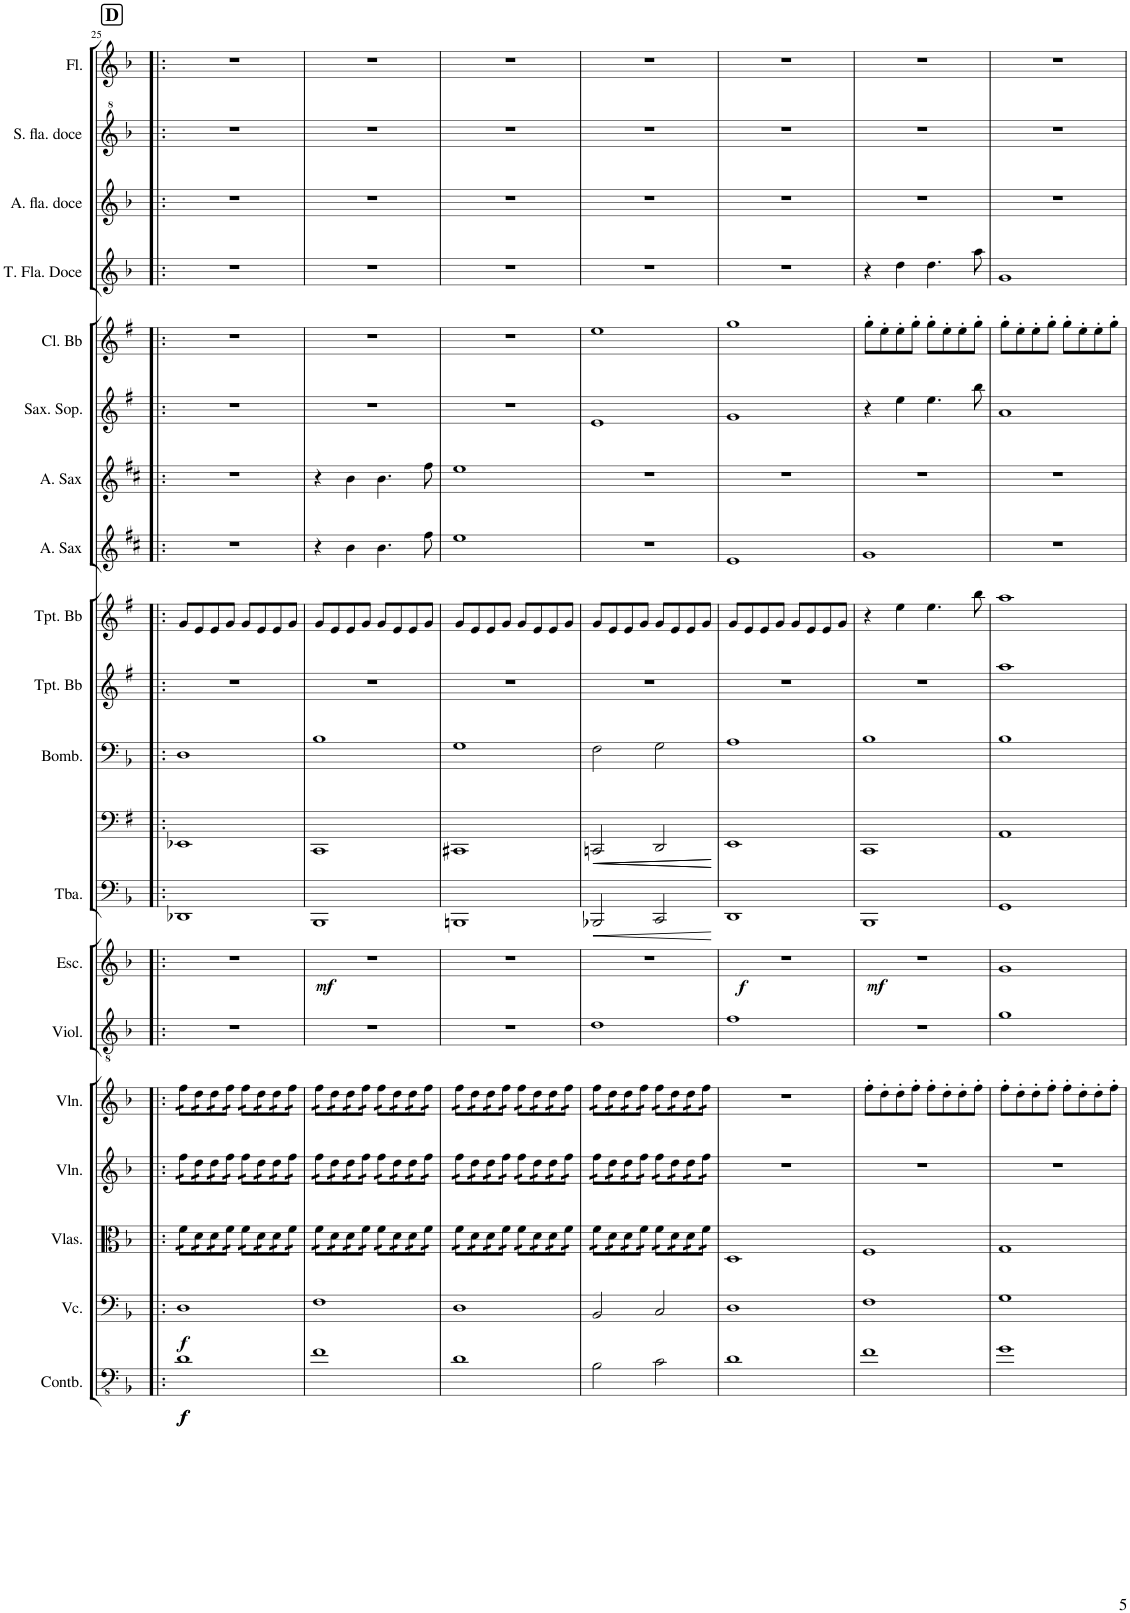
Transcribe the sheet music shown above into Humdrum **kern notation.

**kern	**dynam	**kern	**dynam	**kern	**kern	**kern	**kern	**kern	**dynam	**kern	**dynam	**kern	**dynam	**kern	**kern	**kern	**kern	**kern	**kern	**kern	**kern	**kern	**kern	**kern
*part20	*part20	*part19	*part19	*part18	*part17	*part16	*part15	*part14	*part14	*part13	*part13	*part12	*part12	*part11	*part10	*part9	*part8	*part7	*part6	*part5	*part4	*part3	*part2	*part1
*staff20	*staff20	*staff19	*staff19	*staff18	*staff17	*staff16	*staff15	*staff14	*staff14	*staff13	*staff13	*staff12	*staff12	*staff11	*staff10	*staff9	*staff8	*staff7	*staff6	*staff5	*staff4	*staff3	*staff2	*staff1
*I"Contrabaixo	*	*I"Violoncelo	*	*I"Violas	*I"Violino	*I"Violino	*I"Violão	*I"Escaleta	*	*I"Tuba	*	*I"Tuba em Bb	*	*I"Bombardino	*I"Trompete Bb	*I"Trompete Bb	*I"Saxofone Alto	*I"Saxofone Alto	*I"Saxofone Soprano	*I"Clarineta Bb	*I"Flauta doce Tenor	*I"Flauta doce Contralto	*I"Flauta doce Soprano	*I"Flauta
*I'Contb.	*	*I'Vc.	*	*I'Vlas.	*I'Vln.	*I'Vln.	*I'Viol.	*I'Esc.	*	*I'Tba.	*	*I'Tba	*	*I'Bomb.	*I'Tpt. Bb	*I'Tpt. Bb	*	*	*I'Sax. Sop.	*I'Cl. Bb	*	*	*	*I'Fl.
!!LO:PB:g=z
*clefFv4	*	*clefF4	*	*clefC3	*clefG2	*clefG2	*clefGv2	*clefG2	*	*clefF4	*	*clefF4	*	*clefF4	*clefG2	*clefG2	*clefG2	*clefG2	*clefG2	*clefG2	*clefG2	*clefG2	*clefG^2	*clefG2
*	*	*	*	*	*	*	*	*	*	*	*	*	*	*	*Trd1c2	*Trd1c2	*Trd5c9	*Trd5c9	*Trd1c2	*Trd1c2	*	*	*	*
*k[b-]	*	*k[b-]	*	*k[b-]	*k[b-]	*k[b-]	*k[b-]	*k[b-]	*	*k[b-]	*	*k[f#]	*	*k[b-]	*k[f#]	*k[f#]	*k[f#c#]	*k[f#c#]	*k[f#]	*k[f#]	*k[b-]	*k[b-]	*k[b-]	*k[b-]
*M4/4	*	*M4/4	*	*M4/4	*M4/4	*M4/4	*M4/4	*M4/4	*	*M4/4	*	*M4/4	*	*M4/4	*M4/4	*M4/4	*M4/4	*M4/4	*M4/4	*M4/4	*M4/4	*M4/4	*M4/4	*M4/4
!!LO:REH:place=s1:a:B:cj:fs=14:t=D
=25!|:	=25!|:	=25!|:	=25!|:	=25!|:	=25!|:	=25!|:	=25!|:	=25!|:	=25!|:	=25!|:	=25!|:	=25!|:	=25!|:	=25!|:	=25!|:	=25!|:	=25!|:	=25!|:	=25!|:	=25!|:	=25!|:	=25!|:	=25!|:	=25!|:
!	!LO:DY:b	!	!	!	!	!	!	!	!	!	!	!	!	!	!	!	!	!	!	!	!	!	!	!
!	!LO:DY:n=1:b	!	!LO:DY:b	!	!	!	!	!	!	!	!	!	!	!	!	!	!	!	!	!	!	!	!	!
*	*	*	*	*tremolo	*	*	*	*	*	*	*	*	*	*	*	*	*	*	*	*	*	*	*	*
*	*	*	*	*	*tremolo	*	*	*	*	*	*	*	*	*	*	*	*	*	*	*	*	*	*	*
*	*	*	*	*	*	*tremolo	*	*	*	*	*	*	*	*	*	*	*	*	*	*	*	*	*	*
1D	f f	1D	f	16f\LL	16ff\LL	16ff\LL	1r	1r	.	1DD-X	.	1EE-X	.	1D	1r	8g/L	1r	1r	1r	1r	1r	1r	1r	1r
.	.	.	.	16f\	16ff\	16ff\	.	.	.	.	.	.	.	.	.	.	.	.	.	.	.	.	.	.
.	.	.	.	16d\	16dd\	16dd\	.	.	.	.	.	.	.	.	.	8e/	.	.	.	.	.	.	.	.
.	.	.	.	16d\	16dd\	16dd\	.	.	.	.	.	.	.	.	.	.	.	.	.	.	.	.	.	.
.	.	.	.	16d\	16dd\	16dd\	.	.	.	.	.	.	.	.	.	8e/	.	.	.	.	.	.	.	.
.	.	.	.	16d\	16dd\	16dd\	.	.	.	.	.	.	.	.	.	.	.	.	.	.	.	.	.	.
.	.	.	.	16f\	16ff\	16ff\	.	.	.	.	.	.	.	.	.	8g/J	.	.	.	.	.	.	.	.
.	.	.	.	16f\JJ	16ff\JJ	16ff\JJ	.	.	.	.	.	.	.	.	.	.	.	.	.	.	.	.	.	.
.	.	.	.	16f\LL	16ff\LL	16ff\LL	.	.	.	.	.	.	.	.	.	8g/L	.	.	.	.	.	.	.	.
.	.	.	.	16f\	16ff\	16ff\	.	.	.	.	.	.	.	.	.	.	.	.	.	.	.	.	.	.
.	.	.	.	16d\	16dd\	16dd\	.	.	.	.	.	.	.	.	.	8e/	.	.	.	.	.	.	.	.
.	.	.	.	16d\	16dd\	16dd\	.	.	.	.	.	.	.	.	.	.	.	.	.	.	.	.	.	.
.	.	.	.	16d\	16dd\	16dd\	.	.	.	.	.	.	.	.	.	8e/	.	.	.	.	.	.	.	.
.	.	.	.	16d\	16dd\	16dd\	.	.	.	.	.	.	.	.	.	.	.	.	.	.	.	.	.	.
.	.	.	.	16f\	16ff\	16ff\	.	.	.	.	.	.	.	.	.	8g/J	.	.	.	.	.	.	.	.
.	.	.	.	16f\JJ	16ff\JJ	16ff\JJ	.	.	.	.	.	.	.	.	.	.	.	.	.	.	.	.	.	.
=26	=26	=26	=26	=26	=26	=26	=26	=26	=26	=26	=26	=26	=26	=26	=26	=26	=26	=26	=26	=26	=26	=26	=26	=26
!	!	!	!	!	!	!	!	!	!LO:DY:b	!	!	!	!	!	!	!	!	!	!	!	!	!	!	!
1F	.	1F	.	16f\LL	16ff\LL	16ff\LL	1r	1r	mf	1BBB-	.	1CC	.	1B-	1r	8g/L	4r	4r	1r	1r	1r	1r	1r	1r
.	.	.	.	16f\	16ff\	16ff\	.	.	.	.	.	.	.	.	.	.	.	.	.	.	.	.	.	.
.	.	.	.	16d\	16dd\	16dd\	.	.	.	.	.	.	.	.	.	8e/	.	.	.	.	.	.	.	.
.	.	.	.	16d\	16dd\	16dd\	.	.	.	.	.	.	.	.	.	.	.	.	.	.	.	.	.	.
.	.	.	.	16d\	16dd\	16dd\	.	.	.	.	.	.	.	.	.	8e/	4b\	4b\	.	.	.	.	.	.
.	.	.	.	16d\	16dd\	16dd\	.	.	.	.	.	.	.	.	.	.	.	.	.	.	.	.	.	.
.	.	.	.	16f\	16ff\	16ff\	.	.	.	.	.	.	.	.	.	8g/J	.	.	.	.	.	.	.	.
.	.	.	.	16f\JJ	16ff\JJ	16ff\JJ	.	.	.	.	.	.	.	.	.	.	.	.	.	.	.	.	.	.
.	.	.	.	16f\LL	16ff\LL	16ff\LL	.	.	.	.	.	.	.	.	.	8g/L	4.b\	4.b\	.	.	.	.	.	.
.	.	.	.	16f\	16ff\	16ff\	.	.	.	.	.	.	.	.	.	.	.	.	.	.	.	.	.	.
.	.	.	.	16d\	16dd\	16dd\	.	.	.	.	.	.	.	.	.	8e/	.	.	.	.	.	.	.	.
.	.	.	.	16d\	16dd\	16dd\	.	.	.	.	.	.	.	.	.	.	.	.	.	.	.	.	.	.
.	.	.	.	16d\	16dd\	16dd\	.	.	.	.	.	.	.	.	.	8e/	.	.	.	.	.	.	.	.
.	.	.	.	16d\	16dd\	16dd\	.	.	.	.	.	.	.	.	.	.	.	.	.	.	.	.	.	.
.	.	.	.	16f\	16ff\	16ff\	.	.	.	.	.	.	.	.	.	8g/J	8ff#\	8ff#\	.	.	.	.	.	.
.	.	.	.	16f\JJ	16ff\JJ	16ff\JJ	.	.	.	.	.	.	.	.	.	.	.	.	.	.	.	.	.	.
=27	=27	=27	=27	=27	=27	=27	=27	=27	=27	=27	=27	=27	=27	=27	=27	=27	=27	=27	=27	=27	=27	=27	=27	=27
1D	.	1D	.	16f\LL	16ff\LL	16ff\LL	1r	1r	.	1BBBn	.	1CC#X	.	1G	1r	8g/L	1ee	1ee	1r	1r	1r	1r	1r	1r
.	.	.	.	16f\	16ff\	16ff\	.	.	.	.	.	.	.	.	.	.	.	.	.	.	.	.	.	.
.	.	.	.	16d\	16dd\	16dd\	.	.	.	.	.	.	.	.	.	8e/	.	.	.	.	.	.	.	.
.	.	.	.	16d\	16dd\	16dd\	.	.	.	.	.	.	.	.	.	.	.	.	.	.	.	.	.	.
.	.	.	.	16d\	16dd\	16dd\	.	.	.	.	.	.	.	.	.	8e/	.	.	.	.	.	.	.	.
.	.	.	.	16d\	16dd\	16dd\	.	.	.	.	.	.	.	.	.	.	.	.	.	.	.	.	.	.
.	.	.	.	16f\	16ff\	16ff\	.	.	.	.	.	.	.	.	.	8g/J	.	.	.	.	.	.	.	.
.	.	.	.	16f\JJ	16ff\JJ	16ff\JJ	.	.	.	.	.	.	.	.	.	.	.	.	.	.	.	.	.	.
.	.	.	.	16f\LL	16ff\LL	16ff\LL	.	.	.	.	.	.	.	.	.	8g/L	.	.	.	.	.	.	.	.
.	.	.	.	16f\	16ff\	16ff\	.	.	.	.	.	.	.	.	.	.	.	.	.	.	.	.	.	.
.	.	.	.	16d\	16dd\	16dd\	.	.	.	.	.	.	.	.	.	8e/	.	.	.	.	.	.	.	.
.	.	.	.	16d\	16dd\	16dd\	.	.	.	.	.	.	.	.	.	.	.	.	.	.	.	.	.	.
.	.	.	.	16d\	16dd\	16dd\	.	.	.	.	.	.	.	.	.	8e/	.	.	.	.	.	.	.	.
.	.	.	.	16d\	16dd\	16dd\	.	.	.	.	.	.	.	.	.	.	.	.	.	.	.	.	.	.
.	.	.	.	16f\	16ff\	16ff\	.	.	.	.	.	.	.	.	.	8g/J	.	.	.	.	.	.	.	.
.	.	.	.	16f\JJ	16ff\JJ	16ff\JJ	.	.	.	.	.	.	.	.	.	.	.	.	.	.	.	.	.	.
=28	=28	=28	=28	=28	=28	=28	=28	=28	=28	=28	=28	=28	=28	=28	=28	=28	=28	=28	=28	=28	=28	=28	=28	=28
!	!	!	!	!	!	!	!	!	!	!	!LO:HP:b	!	!LO:HP:b	!	!	!	!	!	!	!	!	!	!	!
2BB-\	.	2BB-/	.	16f\LL	16ff\LL	16ff\LL	1d	1r	.	2BBB-X/	<	2CCn/	<	2F\	1r	8g/L	1r	1r	1e	1ee	1r	1r	1r	1r
.	.	.	.	16f\	16ff\	16ff\	.	.	.	.	.	.	.	.	.	.	.	.	.	.	.	.	.	.
.	.	.	.	16d\	16dd\	16dd\	.	.	.	.	.	.	.	.	.	8e/	.	.	.	.	.	.	.	.
.	.	.	.	16d\	16dd\	16dd\	.	.	.	.	.	.	.	.	.	.	.	.	.	.	.	.	.	.
.	.	.	.	16d\	16dd\	16dd\	.	.	.	.	.	.	.	.	.	8e/	.	.	.	.	.	.	.	.
.	.	.	.	16d\	16dd\	16dd\	.	.	.	.	.	.	.	.	.	.	.	.	.	.	.	.	.	.
.	.	.	.	16f\	16ff\	16ff\	.	.	.	.	.	.	.	.	.	8g/J	.	.	.	.	.	.	.	.
.	.	.	.	16f\JJ	16ff\JJ	16ff\JJ	.	.	.	.	.	.	.	.	.	.	.	.	.	.	.	.	.	.
!	!	!	!	!	!	!	!	!	!	!	!	!	!LO:HP:b	!	!	!	!	!	!	!	!	!	!	!
2C\	.	2C/	.	16f\LL	16ff\LL	16ff\LL	.	.	.	2CC/	.	2DD/	<	2G\	.	8g/L	.	.	.	.	.	.	.	.
.	.	.	.	16f\	16ff\	16ff\	.	.	.	.	.	.	.	.	.	.	.	.	.	.	.	.	.	.
.	.	.	.	16d\	16dd\	16dd\	.	.	.	.	.	.	.	.	.	8e/	.	.	.	.	.	.	.	.
.	.	.	.	16d\	16dd\	16dd\	.	.	.	.	.	.	.	.	.	.	.	.	.	.	.	.	.	.
.	.	.	.	16d\	16dd\	16dd\	.	.	.	.	.	.	.	.	.	8e/	.	.	.	.	.	.	.	.
.	.	.	.	16d\	16dd\	16dd\	.	.	.	.	.	.	.	.	.	.	.	.	.	.	.	.	.	.
.	.	.	.	16f\	16ff\	16ff\	.	.	.	.	.	.	.	.	.	8g/J	.	.	.	.	.	.	.	.
.	.	.	.	16f\JJ	16ff\JJ	16ff\JJ	.	.	.	.	.	.	.	.	.	.	.	.	.	.	.	.	.	.
*	*	*	*	*	*	*Xtremolo	*	*	*	*	*	*	*	*	*	*	*	*	*	*	*	*	*	*
*	*	*	*	*	*Xtremolo	*	*	*	*	*	*	*	*	*	*	*	*	*	*	*	*	*	*	*
*	*	*	*	*Xtremolo	*	*	*	*	*	*	*	*	*	*	*	*	*	*	*	*	*	*	*	*
.	.	.	.	.	.	.	.	.	.	.	[	.	[ [	.	.	.	.	.	.	.	.	.	.	.
=29	=29	=29	=29	=29	=29	=29	=29	=29	=29	=29	=29	=29	=29	=29	=29	=29	=29	=29	=29	=29	=29	=29	=29	=29
!	!	!	!	!	!	!	!	!	!LO:DY:b	!	!	!	!	!	!	!	!	!	!	!	!	!	!	!
1D	.	1D	.	1D	1r	1r	1f	1r	f	1DD	.	1EE	.	1A	1r	8g/L	1e	1r	1g	1gg	1r	1r	1r	1r
.	.	.	.	.	.	.	.	.	.	.	.	.	.	.	.	8e/	.	.	.	.	.	.	.	.
.	.	.	.	.	.	.	.	.	.	.	.	.	.	.	.	8e/	.	.	.	.	.	.	.	.
.	.	.	.	.	.	.	.	.	.	.	.	.	.	.	.	8g/J	.	.	.	.	.	.	.	.
.	.	.	.	.	.	.	.	.	.	.	.	.	.	.	.	8g/L	.	.	.	.	.	.	.	.
.	.	.	.	.	.	.	.	.	.	.	.	.	.	.	.	8e/	.	.	.	.	.	.	.	.
.	.	.	.	.	.	.	.	.	.	.	.	.	.	.	.	8e/	.	.	.	.	.	.	.	.
.	.	.	.	.	.	.	.	.	.	.	.	.	.	.	.	8g/J	.	.	.	.	.	.	.	.
=30	=30	=30	=30	=30	=30	=30	=30	=30	=30	=30	=30	=30	=30	=30	=30	=30	=30	=30	=30	=30	=30	=30	=30	=30
!	!	!	!	!	!	!	!	!	!LO:DY:b	!	!	!	!	!	!	!	!	!	!	!	!	!	!	!
1F	.	1F	.	1F	1r	8ff'\L	1r	1r	mf	1BBB-	.	1CC	.	1B-	1r	4r	1g	1r	4r	8gg'\L	4r	1r	1r	1r
.	.	.	.	.	.	8dd'\	.	.	.	.	.	.	.	.	.	.	.	.	.	8ee'\	.	.	.	.
.	.	.	.	.	.	8dd'\	.	.	.	.	.	.	.	.	.	4ee\	.	.	4ee\	8ee'\	4dd\	.	.	.
.	.	.	.	.	.	8ff'\J	.	.	.	.	.	.	.	.	.	.	.	.	.	8gg'\J	.	.	.	.
.	.	.	.	.	.	8ff'\L	.	.	.	.	.	.	.	.	.	4.ee\	.	.	4.ee\	8gg'\L	4.dd\	.	.	.
.	.	.	.	.	.	8dd'\	.	.	.	.	.	.	.	.	.	.	.	.	.	8ee'\	.	.	.	.
.	.	.	.	.	.	8dd'\	.	.	.	.	.	.	.	.	.	.	.	.	.	8ee'\	.	.	.	.
.	.	.	.	.	.	8ff'\J	.	.	.	.	.	.	.	.	.	8bb\	.	.	8bb\	8gg'\J	8aa\	.	.	.
=31	=31	=31	=31	=31	=31	=31	=31	=31	=31	=31	=31	=31	=31	=31	=31	=31	=31	=31	=31	=31	=31	=31	=31	=31
1G	.	1G	.	1G	1r	8ff'\L	1g	1g	.	1GG	.	1AA	.	1B-	1aa	1aa	1r	1r	1a	8gg'\L	1g	1r	1r	1r
.	.	.	.	.	.	8dd'\	.	.	.	.	.	.	.	.	.	.	.	.	.	8ee'\	.	.	.	.
.	.	.	.	.	.	8dd'\	.	.	.	.	.	.	.	.	.	.	.	.	.	8ee'\	.	.	.	.
.	.	.	.	.	.	8ff'\J	.	.	.	.	.	.	.	.	.	.	.	.	.	8gg'\J	.	.	.	.
.	.	.	.	.	.	8ff'\L	.	.	.	.	.	.	.	.	.	.	.	.	.	8gg'\L	.	.	.	.
.	.	.	.	.	.	8dd'\	.	.	.	.	.	.	.	.	.	.	.	.	.	8ee'\	.	.	.	.
.	.	.	.	.	.	8dd'\	.	.	.	.	.	.	.	.	.	.	.	.	.	8ee'\	.	.	.	.
.	.	.	.	.	.	8ff'\J	.	.	.	.	.	.	.	.	.	.	.	.	.	8gg'\J	.	.	.	.
=	=	=	=	=	=	=	=	=	=	=	=	=	=	=	=	=	=	=	=	=	=	=	=	=
*-	*-	*-	*-	*-	*-	*-	*-	*-	*-	*-	*-	*-	*-	*-	*-	*-	*-	*-	*-	*-	*-	*-	*-	*-
